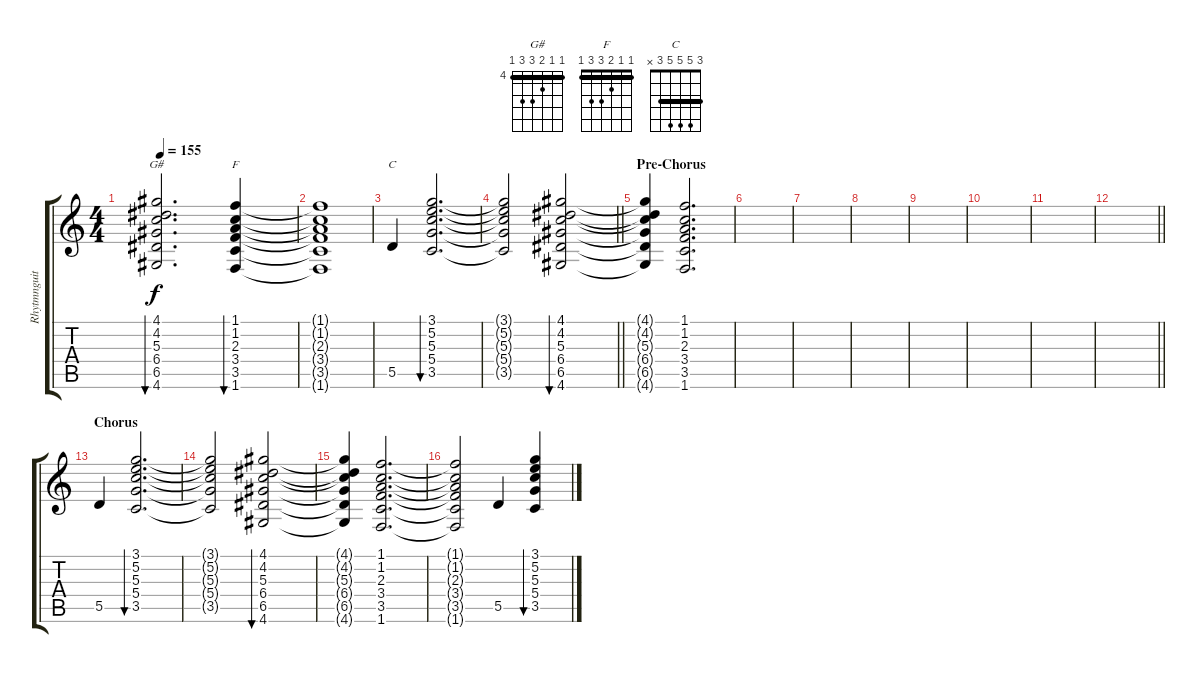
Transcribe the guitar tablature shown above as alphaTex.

\track ("Rhytmnguitar" "Rhytmnguit") {instrument overdrivenguitar}
\staff {score tabs}
\tuning (E4 B3 G3 D3 A2 E2) {hide}
\chord ("G#" 4 4 5 6 6 4) {firstfret 4 barre 4}
\chord ("F" 1 1 2 3 3 1) {barre 1}
\chord ("C" 3 5 5 5 3 x) {barre 3}
\ts (4 4)
\tempo 155
\clef g2
\ks c
(4.1 4.2 5.3 6.4 6.5 4.6).2{d bu 60 ch "G#" dy f} (1.1 1.2 2.3 3.4 3.5 1.6).4{bu 60 ch "F"} |
(1.1{t} 1.2{t} 2.3{t} 3.4{t} 3.5{t} 1.6{t}).1 |
5.5.4{ch "C"} (3.1 5.2 5.3 5.4 3.5).2{d bu 60} |
\barLineRight lightlight
(3.1{t} 5.2{t} 5.3{t} 5.4{t} 3.5{t}).2 (4.1 4.2 5.3 6.4 6.5 4.6).2{bu 60} |
\section ("" "Pre-Chorus")
(4.1{t} 4.2{t} 5.3{t} 6.4{t} 6.5{t} 4.6{t}).4 (1.1 1.2 2.3 3.4 3.5 1.6).2{d} |
|
|
|
|
|
|
\barLineRight lightlight
|
\section ("" "Chorus")
5.5.4 (3.1 5.2 5.3 5.4 3.5).2{d bu 60} |
(3.1{t} 5.2{t} 5.3{t} 5.4{t} 3.5{t}).2 (4.1 4.2 5.3 6.4 6.5 4.6).2{bu 60} |
(4.1{t} 4.2{t} 5.3{t} 6.4{t} 6.5{t} 4.6{t}).4 (1.1 1.2 2.3 3.4 3.5 1.6).2{d} |
(1.1{t} 1.2{t} 2.3{t} 3.4{t} 3.5{t} 1.6{t}).2 5.5.4 (3.1 5.2 5.3 5.4 3.5).4{bu 60}
